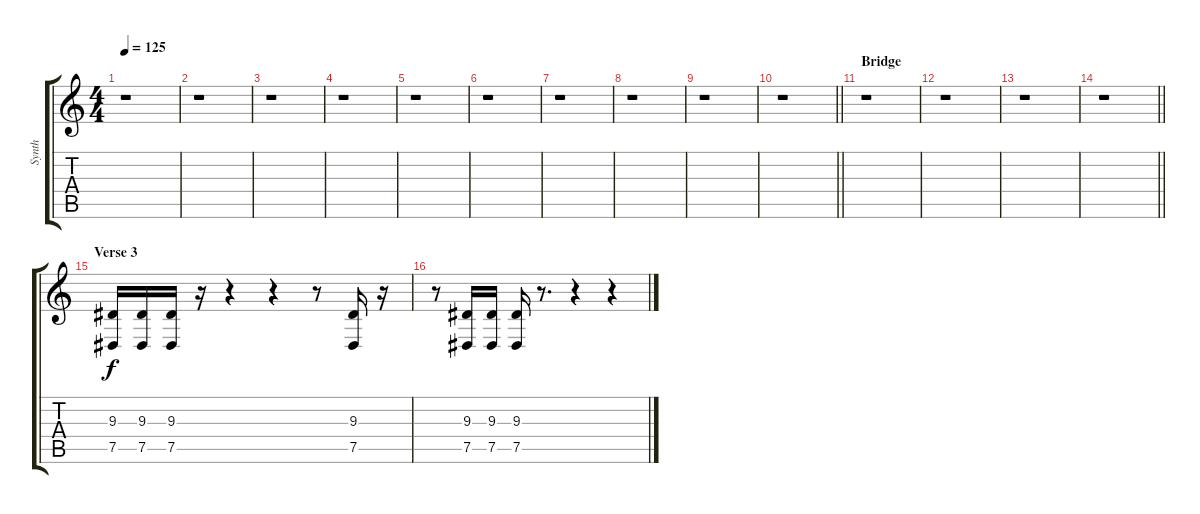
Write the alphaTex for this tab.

\track ("Synth" "Synth") {instrument synthbrass2}
\staff {score tabs}
\tuning (Eb4 Bb3 Gb3 Db3 Ab2 Eb2) {hide}
\ts (4 4)
\tempo 125
\clef g2
\ks c
r.1{dy f} |
r.1 |
r.1 |
r.1 |
r.1 |
r.1 |
r.1 |
r.1 |
r.1 |
\barLineRight lightlight
r.1 |
\section ("" "Bridge")
r.1 |
r.1 |
r.1 |
\barLineRight lightlight
r.1 |
\section ("" "Verse 3")
(9.3 7.5).16{volume 13 instrument tremolostrings} (9.3 7.5).16 (9.3 7.5).16 r.16 r.4 r.4 r.8 (9.3 7.5).16 r.16 |
r.8 (9.3 7.5).16 (9.3 7.5).16 (9.3 7.5).16 r.8{d} r.4 r.4
